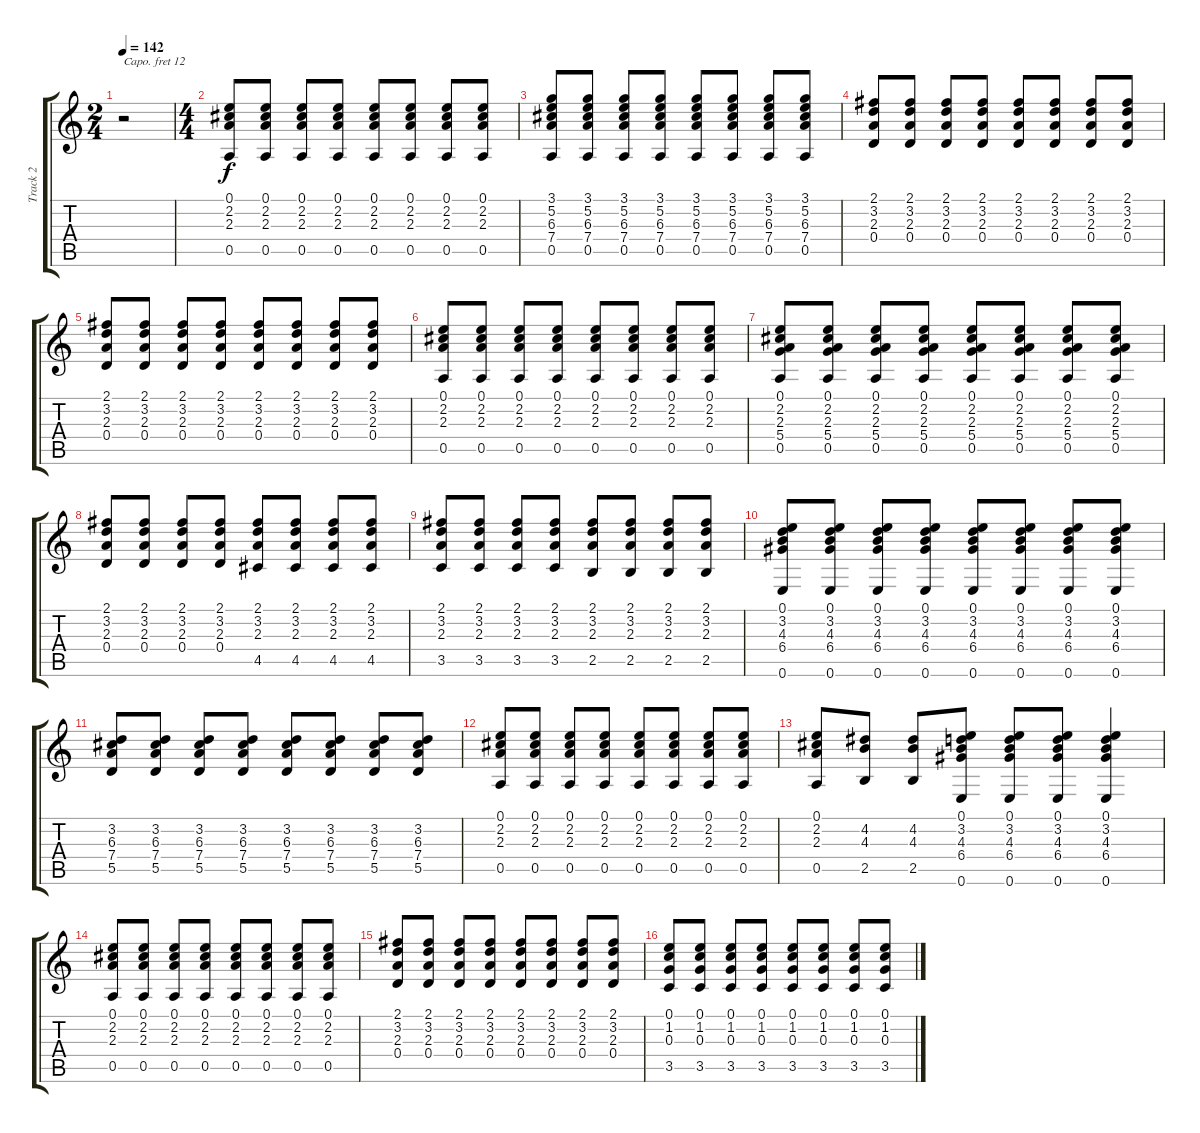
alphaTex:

\track ("Track 2" "Track 2") {instrument acousticgrandpiano}
\staff {score tabs}
\capo 12
\tuning (E4 B3 G3 D3 A2 E2) {hide}
\ts (2 4)
\tempo 142
\clef g2
\ks c
r.2{dy f} |
\ts (4 4)
(0.1 2.2 2.3 0.5).8 (0.1 2.2 2.3 0.5).8 (0.1 2.2 2.3 0.5).8 (0.1 2.2 2.3 0.5).8 (0.1 2.2 2.3 0.5).8 (0.1 2.2 2.3 0.5).8 (0.1 2.2 2.3 0.5).8 (0.1 2.2 2.3 0.5).8 |
(3.1 5.2 6.3 7.4 0.5).8 (3.1 5.2 6.3 7.4 0.5).8 (3.1 5.2 6.3 7.4 0.5).8 (3.1 5.2 6.3 7.4 0.5).8 (3.1 5.2 6.3 7.4 0.5).8 (3.1 5.2 6.3 7.4 0.5).8 (3.1 5.2 6.3 7.4 0.5).8 (3.1 5.2 6.3 7.4 0.5).8 |
(2.1 3.2 2.3 0.4).8 (2.1 3.2 2.3 0.4).8 (2.1 3.2 2.3 0.4).8 (2.1 3.2 2.3 0.4).8 (2.1 3.2 2.3 0.4).8 (2.1 3.2 2.3 0.4).8 (2.1 3.2 2.3 0.4).8 (2.1 3.2 2.3 0.4).8 |
(2.1 3.2 2.3 0.4).8 (2.1 3.2 2.3 0.4).8 (2.1 3.2 2.3 0.4).8 (2.1 3.2 2.3 0.4).8 (2.1 3.2 2.3 0.4).8 (2.1 3.2 2.3 0.4).8 (2.1 3.2 2.3 0.4).8 (2.1 3.2 2.3 0.4).8 |
(0.1 2.2 2.3 0.5).8 (0.1 2.2 2.3 0.5).8 (0.1 2.2 2.3 0.5).8 (0.1 2.2 2.3 0.5).8 (0.1 2.2 2.3 0.5).8 (0.1 2.2 2.3 0.5).8 (0.1 2.2 2.3 0.5).8 (0.1 2.2 2.3 0.5).8 |
(0.1 2.2 2.3 5.4 0.5).8 (0.1 2.2 2.3 5.4 0.5).8 (0.1 2.2 2.3 5.4 0.5).8 (0.1 2.2 2.3 5.4 0.5).8 (0.1 2.2 2.3 5.4 0.5).8 (0.1 2.2 2.3 5.4 0.5).8 (0.1 2.2 2.3 5.4 0.5).8 (0.1 2.2 2.3 5.4 0.5).8 |
(2.1 3.2 2.3 0.4).8 (2.1 3.2 2.3 0.4).8 (2.1 3.2 2.3 0.4).8 (2.1 3.2 2.3 0.4).8 (2.1 3.2 2.3 4.5).8 (2.1 3.2 2.3 4.5).8 (2.1 3.2 2.3 4.5).8 (2.1 3.2 2.3 4.5).8 |
(2.1 3.2 2.3 3.5).8 (2.1 3.2 2.3 3.5).8 (2.1 3.2 2.3 3.5).8 (2.1 3.2 2.3 3.5).8 (2.1 3.2 2.3 2.5).8 (2.1 3.2 2.3 2.5).8 (2.1 3.2 2.3 2.5).8 (2.1 3.2 2.3 2.5).8 |
(0.1 3.2 4.3 6.4 0.6).8 (0.1 3.2 4.3 6.4 0.6).8 (0.1 3.2 4.3 6.4 0.6).8 (0.1 3.2 4.3 6.4 0.6).8 (0.1 3.2 4.3 6.4 0.6).8 (0.1 3.2 4.3 6.4 0.6).8 (0.1 3.2 4.3 6.4 0.6).8 (0.1 3.2 4.3 6.4 0.6).8 |
(3.2 6.3 7.4 5.5).8 (3.2 6.3 7.4 5.5).8 (3.2 6.3 7.4 5.5).8 (3.2 6.3 7.4 5.5).8 (3.2 6.3 7.4 5.5).8 (3.2 6.3 7.4 5.5).8 (3.2 6.3 7.4 5.5).8 (3.2 6.3 7.4 5.5).8 |
(0.1 2.2 2.3 0.5).8 (0.1 2.2 2.3 0.5).8 (0.1 2.2 2.3 0.5).8 (0.1 2.2 2.3 0.5).8 (0.1 2.2 2.3 0.5).8 (0.1 2.2 2.3 0.5).8 (0.1 2.2 2.3 0.5).8 (0.1 2.2 2.3 0.5).8 |
(0.1 2.2 2.3 0.5).8 (4.2 4.3 2.5).8 (4.2 4.3 2.5).8 (0.1 3.2 4.3 6.4 0.6).8 (0.1 3.2 4.3 6.4 0.6).8 (0.1 3.2 4.3 6.4 0.6).8 (0.1 3.2 4.3 6.4 0.6).4 |
(0.1 2.2 2.3 0.5).8 (0.1 2.2 2.3 0.5).8 (0.1 2.2 2.3 0.5).8 (0.1 2.2 2.3 0.5).8 (0.1 2.2 2.3 0.5).8 (0.1 2.2 2.3 0.5).8 (0.1 2.2 2.3 0.5).8 (0.1 2.2 2.3 0.5).8 |
(2.1 3.2 2.3 0.4).8 (2.1 3.2 2.3 0.4).8 (2.1 3.2 2.3 0.4).8 (2.1 3.2 2.3 0.4).8 (2.1 3.2 2.3 0.4).8 (2.1 3.2 2.3 0.4).8 (2.1 3.2 2.3 0.4).8 (2.1 3.2 2.3 0.4).8 |
(0.1 1.2 0.3 3.5).8 (0.1 1.2 0.3 3.5).8 (0.1 1.2 0.3 3.5).8 (0.1 1.2 0.3 3.5).8 (0.1 1.2 0.3 3.5).8 (0.1 1.2 0.3 3.5).8 (0.1 1.2 0.3 3.5).8 (0.1 1.2 0.3 3.5).8
